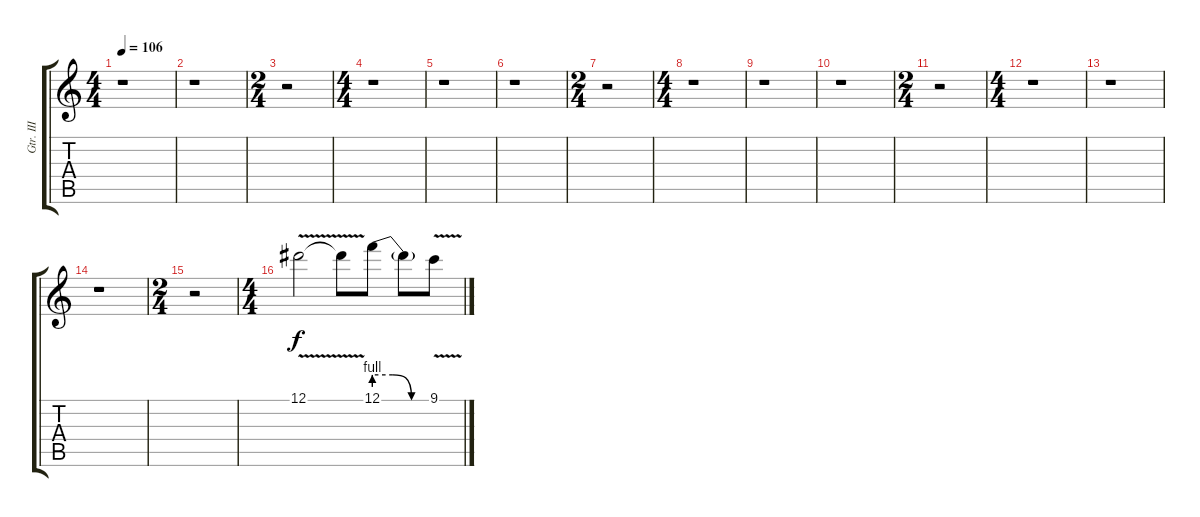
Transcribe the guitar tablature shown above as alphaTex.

\track ("Gtr. III" "Gtr. III") {instrument overdrivenguitar}
\staff {score tabs}
\tuning (Eb4 Bb3 Gb3 Db3 Ab2 Db2) {hide}
\ts (4 4)
\tempo 106
\clef g2
\ks c
r.1{dy f} |
r.1 |
\ts (2 4)
r.2 |
\ts (4 4)
r.1 |
r.1 |
r.1 |
\ts (2 4)
r.2 |
\ts (4 4)
r.1 |
r.1 |
r.1 |
\ts (2 4)
r.2 |
\ts (4 4)
r.1 |
r.1 |
r.1 |
\ts (2 4)
r.2 |
\ts (4 4)
12.1{v}.2 12.1{v t}.8 12.1{be (custom 0 4 20 4 40 0 60 0)}.8 12.1{t}.8 9.1{v}.8
